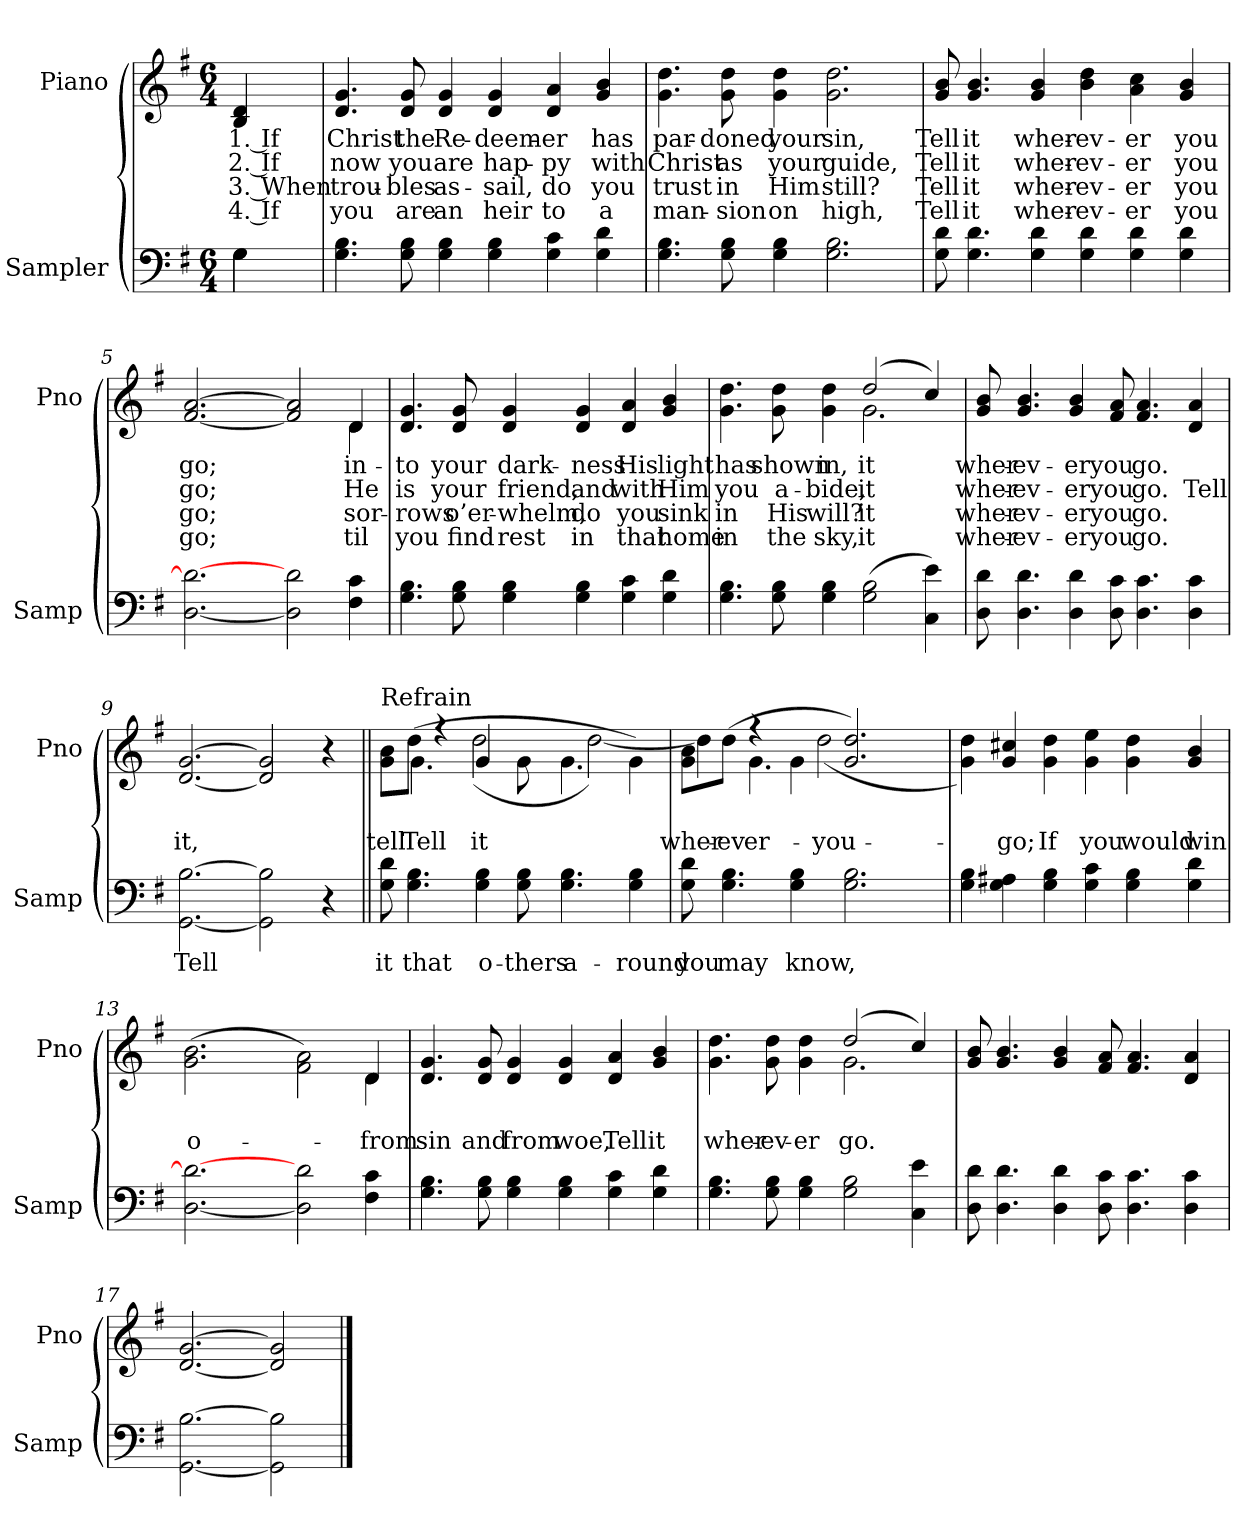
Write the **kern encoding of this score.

**kern	**text	**kern	**text	**text	**text	**text
*part2	*part2	*part1	*part1	*part1	*part1	*part1
*staff2	*staff2	*staff1	*staff1	*staff1	*staff1	*staff1
*I"Sampler	*	*I"Piano	*	*	*	*
*I'Samp	*	*I'Pno	*	*	*	*
*clefF4	*	*clefG2	*	*	*	*
*k[f#]	*	*k[f#]	*	*	*	*
*G:	*	*G:	*	*	*	*
*M6/4	*	*M6/4	*	*	*	*
=1	=1	=1	=1	=1	=1	=1
*^	*	*	*	*	*	*
4G\	4G	.	4B 4d	1. If	2. If	3. When	4. If
*v	*v	*	*	*	*	*	*
=2	=2	=2	=2	=2	=2	=2
4.G 4.B	.	4.d 4.g	Christ	now	trou-	you
8G 8B	.	8d 8g	the	you	-bles	are
4G 4B	.	4d 4g	Re-	are	as-	an
4G 4B	.	4d 4g	-deem-	hap-	-sail,	heir
4G 4c	.	4d 4a	-er	-py	do	to
4G 4d	.	4g 4b	has	with	you	a
=3	=3	=3	=3	=3	=3	=3
4.G 4.B	.	4.g 4.dd	par-	Christ	trust	man-
8G 8B	.	8g 8dd	-doned	as	in	-sion
4G 4B	.	4g 4dd	your	your	Him	on
2.G 2.B	.	2.g 2.dd	sin,	guide,	still?	high,
=4	=4	=4	=4	=4	=4	=4
8G 8d	.	8g 8b	Tell	Tell	Tell	Tell
4.G 4.d	.	4.g 4.b	it	it	it	it
4G 4d	.	4g 4b	wher-	wher-	wher-	wher-
4G 4d	.	4b 4dd	-ev-	-ev-	-ev-	-ev-
4G 4d	.	4a 4cc	-er	-er	-er	-er
4G 4d	.	4g 4b	you	you	you	you
=5	=5	=5	=5	=5	=5	=5
*	*	*^	*	*	*	*
[2.D 2.d_	.	[2.f# [2.a	4ryy	go;	go;	go;	go;
*	*	*v	*v	*	*	*	*
2D] 2d	.	2f#] 2a]	.	.	.	.
*	*	*^	*	*	*	*
4F# 4c	.	4d/	4d	in-	He	sor-	-til
*	*	*v	*v	*	*	*	*
=6	=6	=6	=6	=6	=6	=6
4.G 4.B	.	4.d 4.g	-to	is	-rows	you
8G 8B	.	8d 8g	your	your	o’er-	find
4G 4B	.	4d 4g	dark-	friend,	-whelm,	rest
4G 4B	.	4d 4g	-ness	and	do	in
4G 4c	.	4d 4a	His	with	you	that
4G 4d	.	4g 4b	light	Him	sink	home
=7	=7	=7	=7	=7	=7	=7
*	*	*^	*	*	*	*
4.G 4.B	.	4.g 4.dd	2.ryy	has	you	in	in
8G 8B	.	8g 8dd	.	shown	a-	His	the
4G 4B	.	4g 4dd	.	in,	-bide,	will?	sky,
(2G 2B	.	(2dd/	2.g	it	it	it	it
4C 4e)	.	4cc/)	.	.	.	.	.
*	*	*v	*v	*	*	*	*
=8	=8	=8	=8	=8	=8	=8
8D 8d	.	8g 8b	wher-	wher-	wher-	wher-
4.D 4.d	.	4.g 4.b	-ev-	-ev-	-ev-	-ev-
4D 4d	.	4g 4b	-er	-er	-er	-er
8D 8c	.	8f# 8a	you	you	you	you
4.D 4.c	.	4.f# 4.a	go.	go.	go.	go.
4D 4c	.	4d 4a	.	Tell	.	.
=9	=9	=9	=9	=9	=9	=9
[2.GG [2.B	Tell	[2.d [2.g	.	it,	.	.
2GG] 2B]	.	2d] 2g]	.	.	.	.
4r	.	4r	.	.	.	.
=10||	=10||	=10||	=10||	=10||	=10||	=10||
*	*	*^	*	*	*	*
!	!	!LO:TX:t=Refrain	!	!	!	!	!
8G 8d	it	8g\ 8b\L	8ryy	.	tell	.	.
4.G 4.B	that	(8dd\J	4.g	.	Tell	.	.
.	.	4r	.	.	.	.	.
4G 4B	o-	4g	(2dd	.	it	.	.
8G 8B	-thers	8g\	.	.	.	.	.
4.G 4.B	a-	4.g\	.	.	.	.	.
.	.	.	[2dd)	.	.	.	.
4G 4B	-round	4g\)	.	.	.	.	.
=11	=11	=11	=11	=11	=11	=11	=11
8G 8d	you	8g\ 8b\L	4dd]	.	wher-	.	.
4.G 4.B	may	(8dd\J	.	.	-ev-	.	.
.	.	4r	4.g	.	-er	.	.
4G 4B	know,	4g\	.	.	.	.	.
.	.	.	(2dd	.	you	.	.
2.G 2.B	.	2.g 2.dd)	.	.	.	.	.
.	.	.	4.ryy	.	.	.	.
*	*	*v	*v	*	*	*	*
=12	=12	=12	=12	=12	=12	=12
4G 4B	.	4g 4dd)	.	.	.	.
4G 4A#X	.	4g 4cc#X	.	go;	.	.
4G 4B	.	4g 4dd	.	If	.	.
4G 4c	.	4g 4ee	.	you	.	.
4G 4B	.	4g 4dd	.	would	.	.
4G 4d	.	4g 4b	.	win	.	.
=13	=13	=13	=13	=13	=13	=13
*	*	*^	*	*	*	*
[2.D 2.d_	.	(2.g\ 2.b\	4ryy	.	o-	.	.
*	*	*v	*v	*	*	*	*
2D] 2d	.	2f#\ 2a\)	.	.	.	.
*	*	*^	*	*	*	*
4F# 4c	.	4d/	4d	.	from	.	.
*	*	*v	*v	*	*	*	*
=14	=14	=14	=14	=14	=14	=14
4.G 4.B	.	4.d 4.g	.	sin	.	.
8G 8B	.	8d 8g	.	and	.	.
4G 4B	.	4d 4g	.	from	.	.
4G 4B	.	4d 4g	.	woe,	.	.
4G 4c	.	4d 4a	.	Tell	.	.
4G 4d	.	4g 4b	.	it	.	.
=15	=15	=15	=15	=15	=15	=15
*	*	*^	*	*	*	*
4.G 4.B	.	4.g 4.dd	2.ryy	.	wher-	.	.
8G 8B	.	8g 8dd	.	.	-ev-	.	.
4G 4B	.	4g 4dd	.	.	-er	.	.
2G 2B	.	(2dd/	2.g	.	go.	.	.
4C 4e	.	4cc/)	.	.	.	.	.
*	*	*v	*v	*	*	*	*
=16	=16	=16	=16	=16	=16	=16
8D 8d	.	8g 8b	.	.	.	.
4.D 4.d	.	4.g 4.b	.	.	.	.
4D 4d	.	4g 4b	.	.	.	.
8D 8c	.	8f# 8a	.	.	.	.
4.D 4.c	.	4.f# 4.a	.	.	.	.
4D 4c	.	4d 4a	.	.	.	.
=17	=17	=17	=17	=17	=17	=17
[2.GG [2.B	.	[2.d [2.g	.	.	.	.
2GG] 2B]	.	2d] 2g]	.	.	.	.
==	==	==	==	==	==	==
*-	*-	*-	*-	*-	*-	*-
